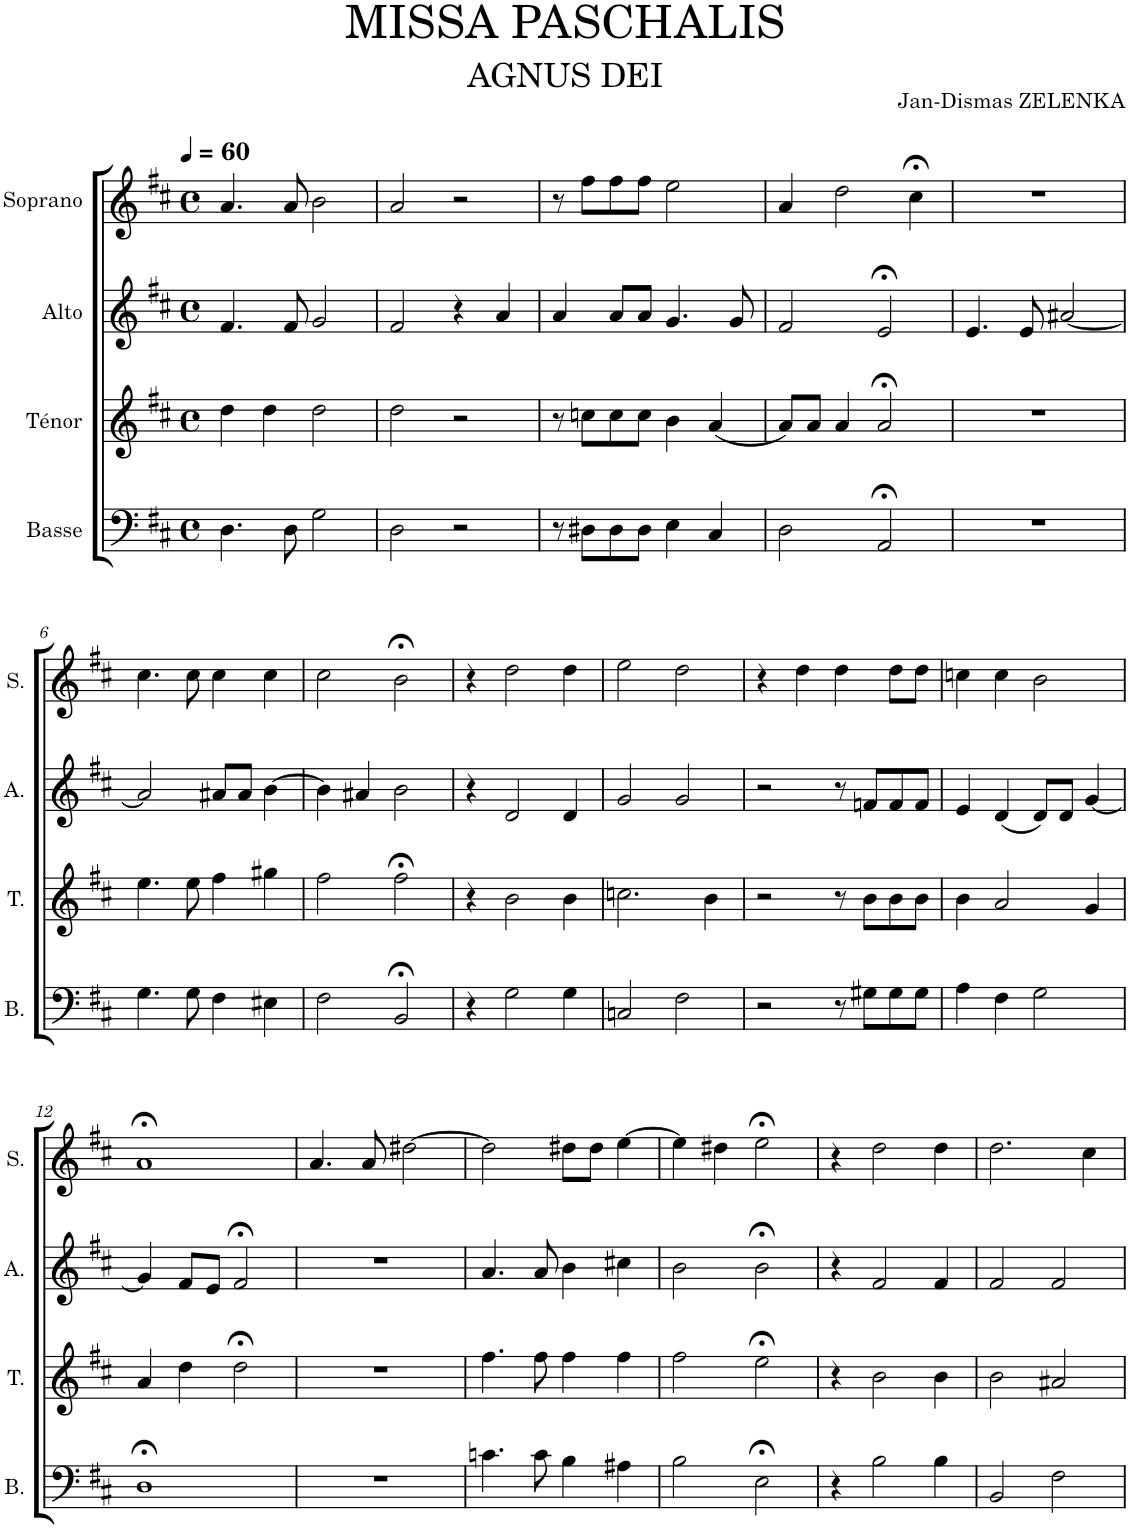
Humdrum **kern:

**kern	**kern	**kern	**kern
*part4	*part3	*part2	*part1
*staff4	*staff3	*staff2	*staff1
*I"Basse	*I"Ténor	*I"Alto	*I"Soprano
*I'B.	*I'T.	*I'A.	*I'S.
*clefF4	*clefG2	*clefG2	*clefG2
*k[f#c#]	*k[f#c#]	*k[f#c#]	*k[f#c#]
*M4/4	*M4/4	*M4/4	*M4/4
*met(c)	*met(c)	*met(c)	*met(c)
*MM60	*MM60	*MM60	*MM60
=1	=1	=1	=1
4.D\	4dd\	4.f#/	4.a/
.	4dd\	.	.
8D\	.	8f#/	8a/
2G\	2dd\	2g/	2b\
=2	=2	=2	=2
2D\	2dd\	2f#/	2a/
2r	2r	4r	2r
.	.	4a/	.
=3	=3	=3	=3
8r	8r	4a/	8r
8D#X\L	8ccn\L	.	8ff#\L
8D#\	8cc\	8a/L	8ff#\
8D#\J	8cc\J	8a/J	8ff#\J
4E\	4b\	4.g/	2ee\
4C#/	(4a/	.	.
.	.	8g/	.
=4	=4	=4	=4
2D\	8a/L)	2f#/	4a/
.	8a/J	.	.
.	4a/	.	2dd\
2AA;</	2a;</	2e;</	.
.	.	.	4cc#;<\
=5	=5	=5	=5
1r	1r	4.e/	1r
.	.	8e/	.
.	.	[2a#X/	.
!!LO:LB:g=z
=6	=6	=6	=6
4.G\	4.ee\	2a#/]	4.cc#\
8G\	8ee\	.	8cc#\
4F#\	4ff#\	8a#X/L	4cc#\
.	.	8a#/J	.
4E#X\	4gg#X\	[4b\	4cc#\
=7	=7	=7	=7
2F#\	2ff#\	4b\]	2cc#\
.	.	4a#X/	.
2BB;</	2ff#;<\	2b\	2b;<\
=8	=8	=8	=8
4r	4r	4r	4r
2G\	2b\	2d/	2dd\
4G\	4b\	4d/	4dd\
=9	=9	=9	=9
2Cn/	2.ccn\	2g/	2ee\
2F#\	.	2g/	2dd\
.	4b\	.	.
=10	=10	=10	=10
2r	2r	2r	4r
.	.	.	4dd\
8r	8r	8r	4dd\
8G#X\L	8b\L	8fn/L	.
8G#\	8b\	8f/	8dd\L
8G#\J	8b\J	8f/J	8dd\J
=11	=11	=11	=11
4A\	4b\	4e/	4ccn\
4F#\	2a/	(4d/	4cc\
2G\	.	8d/L)	2b\
.	.	8d/J	.
.	4g/	[4g/	.
!!LO:LB:g=z
=12	=12	=12	=12
1D;<	4a/	4g/]	1a;<
.	4dd\	8f#/L	.
.	.	8e/J	.
.	2dd;<\	2f#;</	.
=13	=13	=13	=13
1r	1r	1r	4.a/
.	.	.	8a/
.	.	.	[2dd#X\
=14	=14	=14	=14
4.cn\	4.ff#\	4.a/	2dd#\]
8c\	8ff#\	8a/	.
4B\	4ff#\	4b\	8dd#X\L
.	.	.	8dd#\J
4A#X\	4ff#\	4cc#X\	[4ee\
=15	=15	=15	=15
2B\	2ff#\	2b\	4ee\]
.	.	.	4dd#X\
2E;<\	2ee;<\	2b;<\	2ee;<\
=16	=16	=16	=16
4r	4r	4r	4r
2B\	2b\	2f#/	2dd\
4B\	4b\	4f#/	4dd\
=17	=17	=17	=17
2BB/	2b\	2f#/	2.dd\
2F#\	2a#X/	2f#/	.
.	.	.	4cc#\
=	=	=	=
*-	*-	*-	*-
